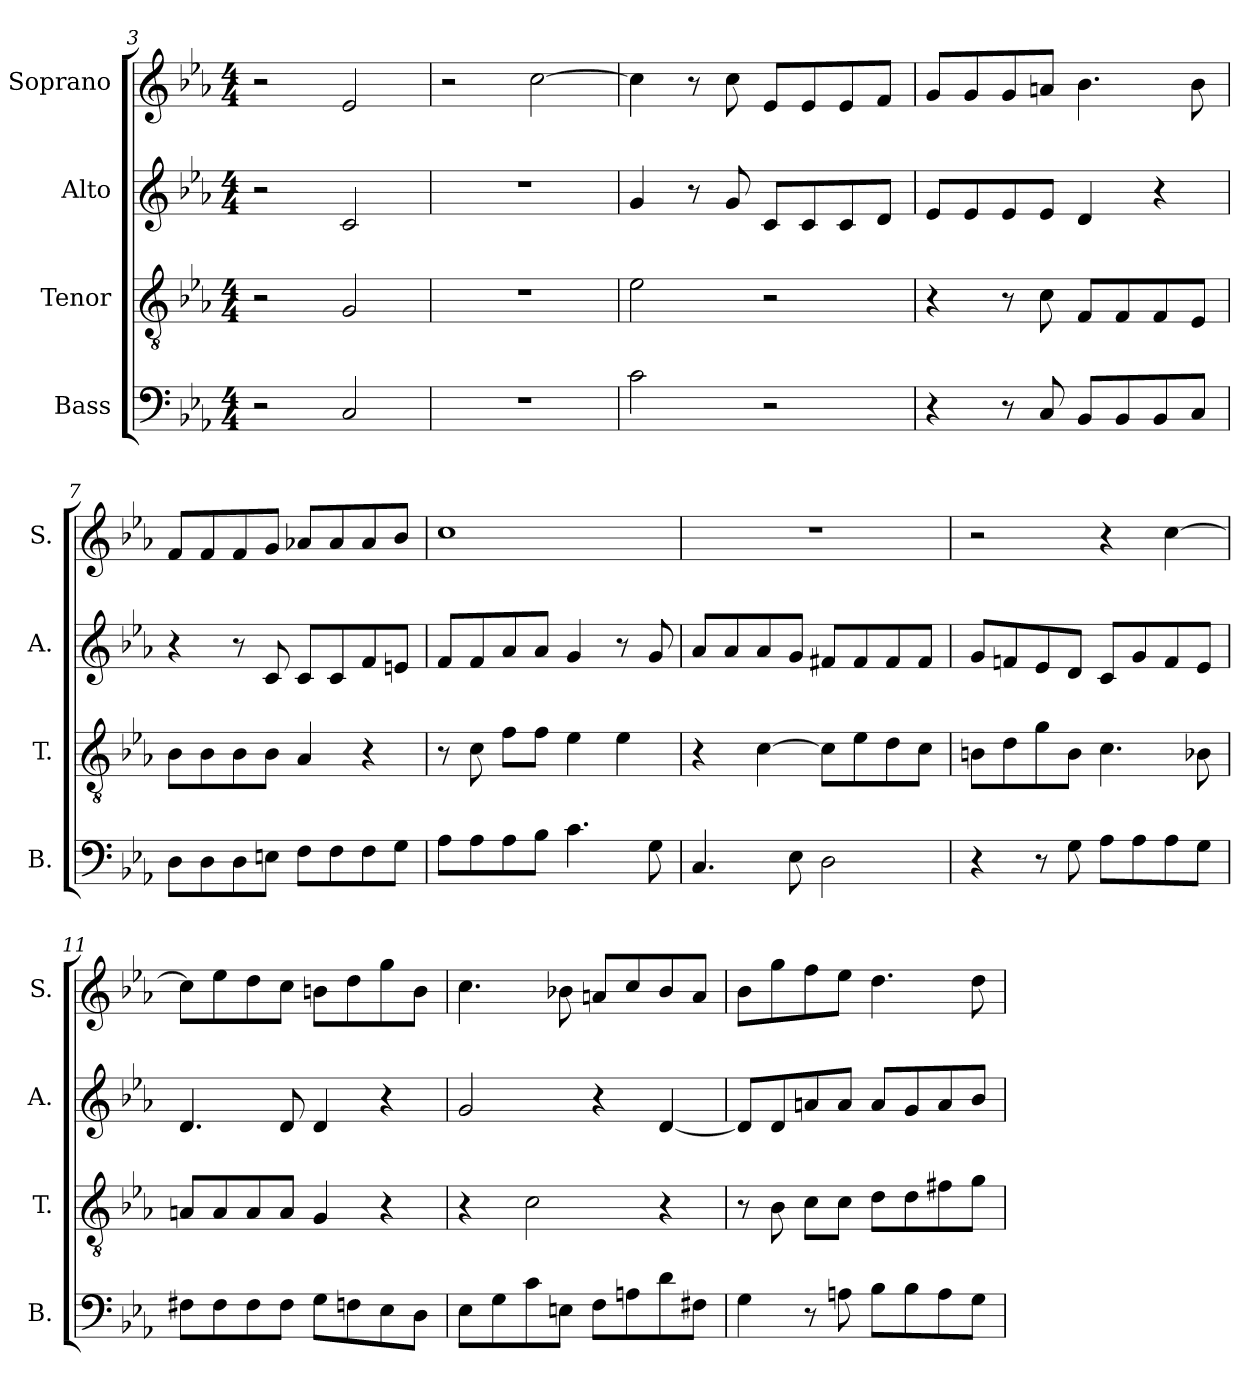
**kern	**kern	**kern	**kern
*part4	*part3	*part2	*part1
*staff4	*staff3	*staff2	*staff1
*I"Bass	*I"Tenor	*I"Alto	*I"Soprano
*I'B.	*I'T.	*I'A.	*I'S.
!!LO:PB:g=z
*clefF4	*clefGv2	*clefG2	*clefG2
*	*ITrd7c12	*	*
*k[b-e-a-]	*k[b-e-a-]	*k[b-e-a-]	*k[b-e-a-]
*E-:	*E-:	*E-:	*E-:
*M4/4	*M4/4	*M4/4	*M4/4
*MM50	*MM50	*MM50	*MM50
=3	=3	=3	=3
2r	2r	2r	2r
2Ci/	2GGi/	2ci/	2e-i/
=4	=4	=4	=4
1r	1r	1r	2r
.	.	.	[>2cci\
=5	=5	=5	=5
2ci\	2E-i\	4gi/	4cci\]
.	.	8r	8r
.	.	8gi/	8cci\
2r	2r	8ci/L	8e-i/L
.	.	8ci/	8e-i/
.	.	8ci/	8e-i/
.	.	8di/J	8fi/J
=6	=6	=6	=6
4r	4r	8e-i/L	8gi/L
.	.	8e-i/	8gi/
8r	8r	8e-i/	8gi/
8Ci/	8Ci\	8e-i/J	8ani/J
8BB-i/L	8FFi/L	4di/	4.b-i\
8BB-i/	8FFi/	.	.
8BB-i/	8FFi/	4r	.
8Ci/J	8EE-i/J	.	8b-i\
=7	=7	=7	=7
8Di\L	8BB-i\L	4r	8fi/L
8Di\	8BB-i\	.	8fi/
8Di\	8BB-i\	8r	8fi/
8Eni\J	8BB-i\J	8ci/	8gi/J
8Fi\L	4AA-i/	8ci/L	8a-Xi/L
8Fi\	.	8ci/	8a-i/
8Fi\	4r	8fi/	8a-i/
8Gi\J	.	8eni/J	8b-i/J
=8	=8	=8	=8
8A-i\L	8r	8fi/L	1cci
8A-i\	8Ci\	8fi/	.
8A-i\	8Fi\L	8a-i/	.
8B-i\J	8Fi\J	8a-i/J	.
4.ci\	4E-i\	4gi/	.
.	4E-i\	8r	.
8Gi\	.	8gi/	.
!!LO:LB:g=z
=9	=9	=9	=9
4.Ci/	4r	8a-i/L	1r
.	.	8a-i/	.
.	[>4Ci\	8a-i/	.
8E-i\	.	8gi/J	.
2Di\	8Ci\L]	8f#Xi/L	.
.	8E-i\	8f#i/	.
.	8Di\	8f#i/	.
.	8Ci\J	8f#i/J	.
=10	=10	=10	=10
4r	8BBni\L	8gi/L	2r
.	8Di\	8fni/	.
8r	8Gi\	8e-i/	.
8Gi\	8BBi\J	8di/J	.
8A-i\L	4.Ci\	8ci/L	4r
8A-i\	.	8gi/	.
8A-i\	.	8fi/	[>4cci\
8Gi\J	8BB-Xi\	8e-i/J	.
=11	=11	=11	=11
8F#Xi\L	8AAni/L	4.di/	8cci\L]
8F#i\	8AAi/	.	8ee-i\
8F#i\	8AAi/	.	8ddi\
8F#i\J	8AAi/J	8di/	8cci\J
8Gi\L	4GGi/	4di/	8bni\L
8Fni\	.	.	8ddi\
8E-i\	4r	4r	8ggi\
8Di\J	.	.	8bi\J
=12	=12	=12	=12
8E-i\L	4r	2gi/	4.cci\
8Gi\	.	.	.
8ci\	2Ci\	.	.
8Eni\J	.	.	8b-Xi\
8Fi\L	.	4r	8ani/L
8Ani\	.	.	8cci/
8di\	4r	[<4di/	8b-i/
8F#Xi\J	.	.	8ai/J
=13	=13	=13	=13
4Gi\	8r	8di/L]	8b-i\L
.	8BB-i\	8di/	8ggi\
8r	8Ci\L	8ani/	8ffi\
8Ani\	8Ci\J	8ai/J	8ee-i\J
8B-i\L	8Di\L	8ai/L	4.ddi\
8B-i\	8Di\	8gi/	.
8Ai\	8F#Xi\	8ai/	.
8Gi\J	8Gi\J	8b-i/J	8ddi\
=	=	=	=
*-	*-	*-	*-
